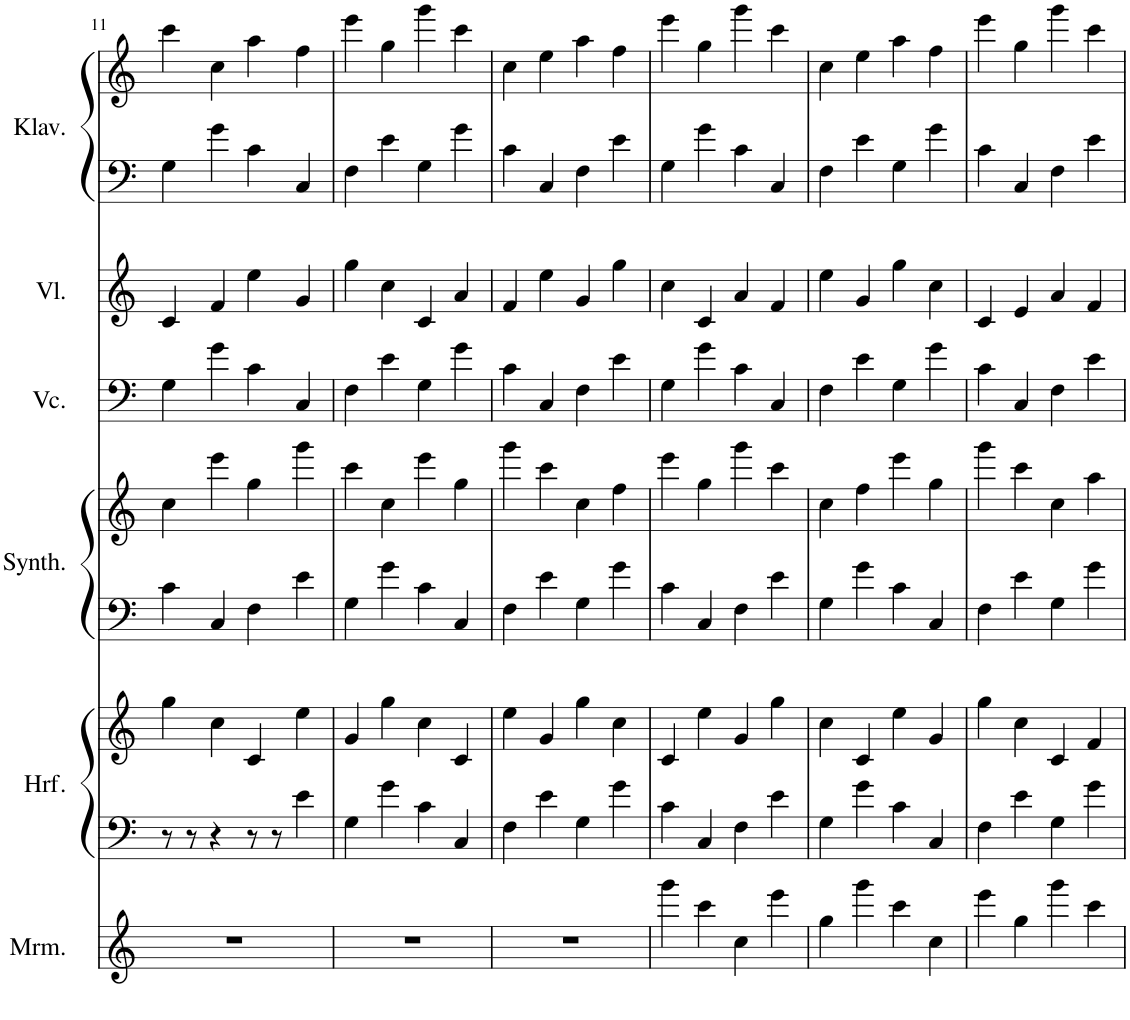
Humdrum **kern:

**kern	**kern	**kern	**kern	**kern	**kern	**kern	**kern	**kern
*part6	*part5	*part5	*part4	*part4	*part3	*part2	*part1	*part1
*staff9	*staff8	*staff7	*staff6	*staff5	*staff4	*staff3	*staff2	*staff1
*I"Marimba	*I"Harfe	*	*I"Fantasia Synthesizer	*	*I"Violoncello	*I"Violine	*I"Klavier	*
*I'Mrm.	*I'Hrf.	*	*I'Synth.	*	*I'Vc.	*I'Vl.	*I'Klav.	*
!!LO:PB:g=z
*clefG2	*clefF4	*clefG2	*clefF4	*clefG2	*clefF4	*clefG2	*clefF4	*clefG2
*k[]	*k[]	*k[]	*k[]	*k[]	*k[]	*k[]	*k[]	*k[]
*M4/4	*M4/4	*M4/4	*M4/4	*M4/4	*M4/4	*M4/4	*M4/4	*M4/4
=11	=11	=11	=11	=11	=11	=11	=11	=11
1r	8r	4gg\	4c\	4cc\	4G\	4c/	4G\	4ccc\
.	8r	.	.	.	.	.	.	.
.	4r	4cc\	4C/	4eee\	4g\	4f/	4g\	4cc\
.	8r	4c/	4F\	4gg\	4c\	4ee\	4c\	4aa\
.	8r	.	.	.	.	.	.	.
.	4e\	4ee\	4e\	4ggg\	4C/	4g/	4C/	4ff\
=12	=12	=12	=12	=12	=12	=12	=12	=12
1r	4G\	4g/	4G\	4ccc\	4F\	4gg\	4F\	4eee\
.	4g\	4gg\	4g\	4cc\	4e\	4cc\	4e\	4gg\
.	4c\	4cc\	4c\	4eee\	4G\	4c/	4G\	4ggg\
.	4C/	4c/	4C/	4gg\	4g\	4a/	4g\	4ccc\
=13	=13	=13	=13	=13	=13	=13	=13	=13
1r	4F\	4ee\	4F\	4ggg\	4c\	4f/	4c\	4cc\
.	4e\	4g/	4e\	4ccc\	4C/	4ee\	4C/	4ee\
.	4G\	4gg\	4G\	4cc\	4F\	4g/	4F\	4aa\
.	4g\	4cc\	4g\	4ff\	4e\	4gg\	4e\	4ff\
=14	=14	=14	=14	=14	=14	=14	=14	=14
4ggg\	4c\	4c/	4c\	4eee\	4G\	4cc\	4G\	4eee\
4ccc\	4C/	4ee\	4C/	4gg\	4g\	4c/	4g\	4gg\
4cc\	4F\	4g/	4F\	4ggg\	4c\	4a/	4c\	4ggg\
4eee\	4e\	4gg\	4e\	4ccc\	4C/	4f/	4C/	4ccc\
=15	=15	=15	=15	=15	=15	=15	=15	=15
4gg\	4G\	4cc\	4G\	4cc\	4F\	4ee\	4F\	4cc\
4ggg\	4g\	4c/	4g\	4ff\	4e\	4g/	4e\	4ee\
4ccc\	4c\	4ee\	4c\	4eee\	4G\	4gg\	4G\	4aa\
4cc\	4C/	4g/	4C/	4gg\	4g\	4cc\	4g\	4ff\
=16	=16	=16	=16	=16	=16	=16	=16	=16
4eee\	4F\	4gg\	4F\	4ggg\	4c\	4c/	4c\	4eee\
4gg\	4e\	4cc\	4e\	4ccc\	4C/	4e/	4C/	4gg\
4ggg\	4G\	4c/	4G\	4cc\	4F\	4a/	4F\	4ggg\
4ccc\	4g\	4f/	4g\	4aa\	4e\	4f/	4e\	4ccc\
=	=	=	=	=	=	=	=	=
*-	*-	*-	*-	*-	*-	*-	*-	*-
